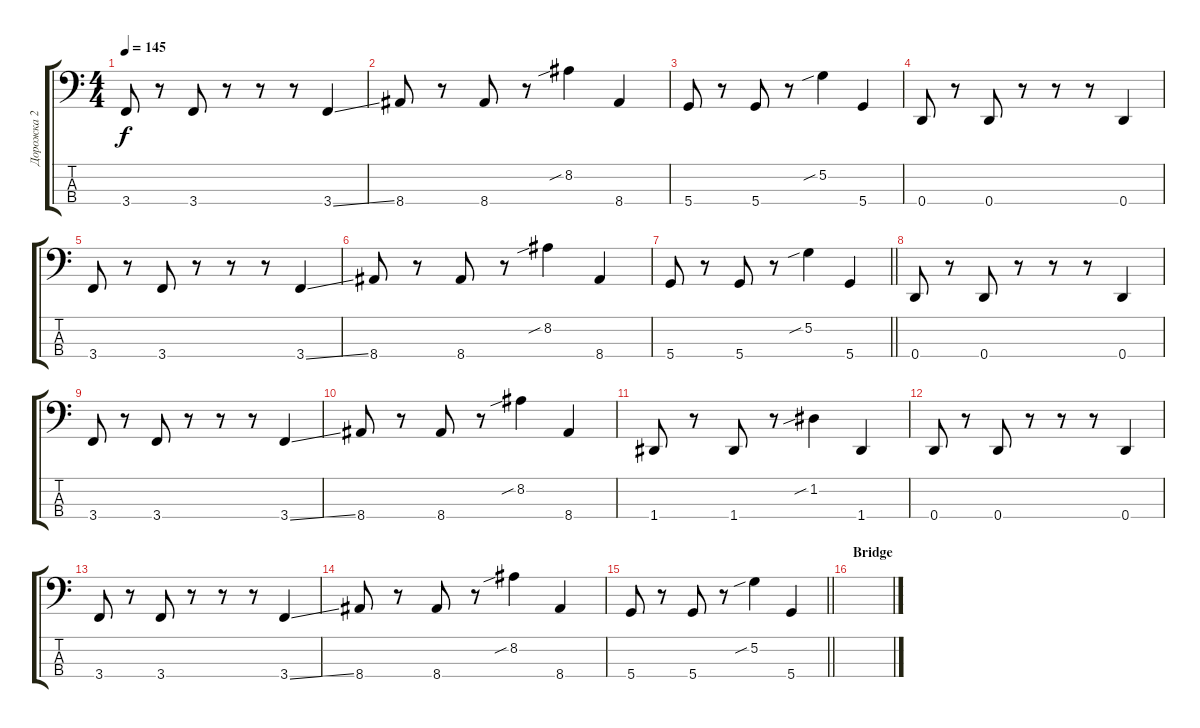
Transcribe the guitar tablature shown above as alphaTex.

\track ("Дорожка 2" "Дорожка 2") {instrument electricbassfinger}
\staff {score tabs}
\tuning (G2 D2 A1 D1) {hide}
\ts (4 4)
\tempo 145
\clef f4
\ks c
3.4.8{dy f} r.8 3.4.8 r.8 r.8 r.8 3.4{ss}.4 |
8.4.8 r.8 8.4.8 r.8 8.2{sib}.4 8.4.4 |
5.4.8 r.8 5.4.8 r.8 5.2{sib}.4 5.4.4 |
0.4.8 r.8 0.4.8 r.8 r.8 r.8 0.4.4 |
3.4.8 r.8 3.4.8 r.8 r.8 r.8 3.4{ss}.4 |
8.4.8 r.8 8.4.8 r.8 8.2{sib}.4 8.4.4 |
\barLineRight lightlight
5.4.8 r.8 5.4.8 r.8 5.2{sib}.4 5.4.4 |
0.4.8 r.8 0.4.8 r.8 r.8 r.8 0.4.4 |
3.4.8 r.8 3.4.8 r.8 r.8 r.8 3.4{ss}.4 |
8.4.8 r.8 8.4.8 r.8 8.2{sib}.4 8.4.4 |
1.4.8 r.8 1.4.8 r.8 1.2{sib}.4 1.4.4 |
0.4.8 r.8 0.4.8 r.8 r.8 r.8 0.4.4 |
3.4.8 r.8 3.4.8 r.8 r.8 r.8 3.4{ss}.4 |
8.4.8 r.8 8.4.8 r.8 8.2{sib}.4 8.4.4 |
\barLineRight lightlight
5.4.8 r.8 5.4.8 r.8 5.2{sib}.4 5.4.4 |
\section ("" "Bridge")
